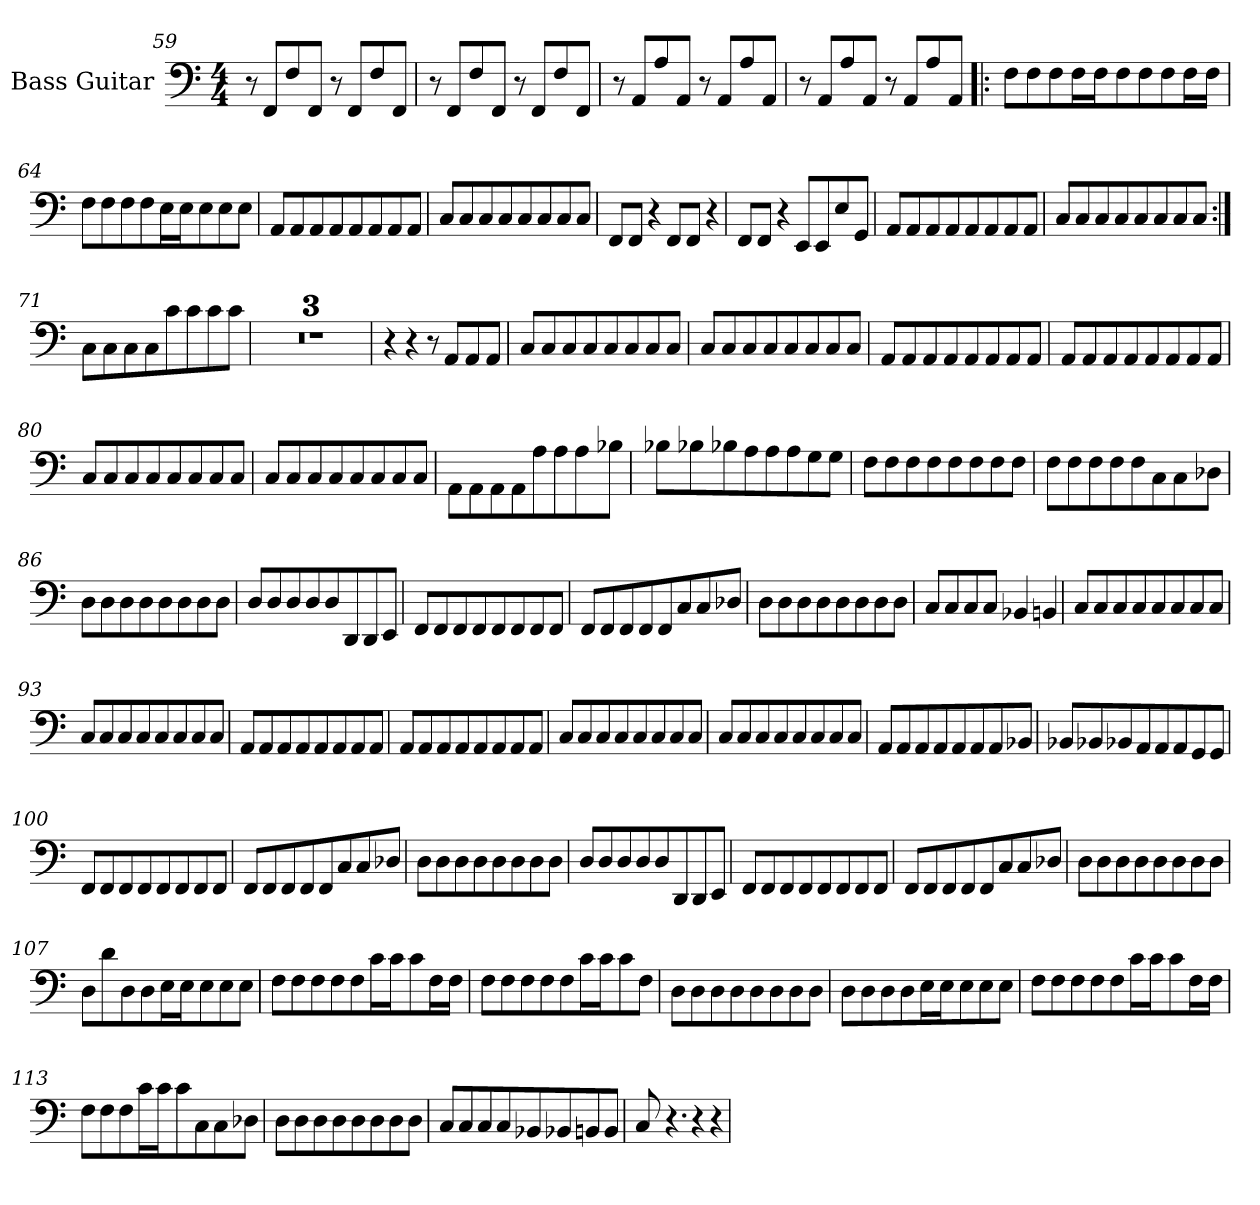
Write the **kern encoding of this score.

**kern
*part1
*staff1
*I"Bass Guitar
*clefF4
*ITrd7c12
*k[]
*M4/4
=59
!LO:N:vis=8
32r
!LO:N:vis=8
32FFF/L
!LO:N:vis=8
32FF/
!LO:N:vis=8
32FFF/J
!LO:N:vis=8
32r
!LO:N:vis=8
32FFF/L
!LO:N:vis=8
32FF/
!LO:N:vis=8
32FFF/J
=60
!LO:N:vis=8
32r
!LO:N:vis=8
32FFF/L
!LO:N:vis=8
32FF/
!LO:N:vis=8
32FFF/J
!LO:N:vis=8
32r
!LO:N:vis=8
32FFF/L
!LO:N:vis=8
32FF/
!LO:N:vis=8
32FFF/J
=61
!LO:N:vis=8
32r
!LO:N:vis=8
32AAA/L
!LO:N:vis=8
32AA/
!LO:N:vis=8
32AAA/J
!LO:N:vis=8
32r
!LO:N:vis=8
32AAA/L
!LO:N:vis=8
32AA/
!LO:N:vis=8
32AAA/J
=62
!LO:N:vis=8
32r
!LO:N:vis=8
32AAA/L
!LO:N:vis=8
32AA/
!LO:N:vis=8
32AAA/J
!LO:N:vis=8
32r
!LO:N:vis=8
32AAA/L
!LO:N:vis=8
32AA/
!LO:N:vis=8
32AAA/J
=63!|:
!LO:N:vis=8
32FF\L
!LO:N:vis=8
32FF\
!LO:N:vis=8
32FF\
!LO:N:vis=16
64FF\L
!LO:N:vis=16
64FF\J
!LO:N:vis=8
32FF\
!LO:N:vis=8
32FF\
!LO:N:vis=8
32FF\
!LO:N:vis=16
64FF\L
!LO:N:vis=16
64FF\JJ
=64
!LO:N:vis=8
32FF\L
!LO:N:vis=8
32FF\
!LO:N:vis=8
32FF\
!LO:N:vis=8
32FF\
!LO:N:vis=16
64EE\L
!LO:N:vis=16
64EE\J
!LO:N:vis=8
32EE\
!LO:N:vis=8
32EE\
!LO:N:vis=8
32EE\J
=65
!LO:N:vis=8
32AAA/L
!LO:N:vis=8
32AAA/
!LO:N:vis=8
32AAA/
!LO:N:vis=8
32AAA/
!LO:N:vis=8
32AAA/
!LO:N:vis=8
32AAA/
!LO:N:vis=8
32AAA/
!LO:N:vis=8
32AAA/J
=66
!LO:N:vis=8
32CC/L
!LO:N:vis=8
32CC/
!LO:N:vis=8
32CC/
!LO:N:vis=8
32CC/
!LO:N:vis=8
32CC/
!LO:N:vis=8
32CC/
!LO:N:vis=8
32CC/
!LO:N:vis=8
32CC/J
=67
!LO:N:vis=8
32FFF/L
!LO:N:vis=8
32FFF/J
!LO:N:vis=4
16r
!LO:N:vis=8
32FFF/L
!LO:N:vis=8
32FFF/J
!LO:N:vis=4
16r
=68
!LO:N:vis=8
32FFF/L
!LO:N:vis=8
32FFF/J
!LO:N:vis=4
16r
!LO:N:vis=8
32EEE/L
!LO:N:vis=8
32EEE/
!LO:N:vis=8
32EE/
!LO:N:vis=8
32GGG/J
=69
!LO:N:vis=8
32AAA/L
!LO:N:vis=8
32AAA/
!LO:N:vis=8
32AAA/
!LO:N:vis=8
32AAA/
!LO:N:vis=8
32AAA/
!LO:N:vis=8
32AAA/
!LO:N:vis=8
32AAA/
!LO:N:vis=8
32AAA/J
=70
!LO:N:vis=8
32CC/L
!LO:N:vis=8
32CC/
!LO:N:vis=8
32CC/
!LO:N:vis=8
32CC/
!LO:N:vis=8
32CC/
!LO:N:vis=8
32CC/
!LO:N:vis=8
32CC/
!LO:N:vis=8
32CC/J
=71:|!
!LO:N:vis=8
32CC\L
!LO:N:vis=8
32CC\
!LO:N:vis=8
32CC\
!LO:N:vis=8
32CC\
!LO:N:vis=8
32C\
!LO:N:vis=8
32C\
!LO:N:vis=8
32C\
!LO:N:vis=8
32C\J
=72
!LO:N:vis=1
1r
=73
!LO:N:vis=1
1r
=74
!LO:N:vis=1
1r
=75
!LO:N:vis=4
16r
!LO:N:vis=4
16r
!LO:N:vis=8
32r
!LO:N:vis=8
32AAA/L
!LO:N:vis=8
32AAA/
!LO:N:vis=8
32AAA/J
=76
!LO:N:vis=8
32CC/L
!LO:N:vis=8
32CC/
!LO:N:vis=8
32CC/
!LO:N:vis=8
32CC/
!LO:N:vis=8
32CC/
!LO:N:vis=8
32CC/
!LO:N:vis=8
32CC/
!LO:N:vis=8
32CC/J
=77
!LO:N:vis=8
32CC/L
!LO:N:vis=8
32CC/
!LO:N:vis=8
32CC/
!LO:N:vis=8
32CC/
!LO:N:vis=8
32CC/
!LO:N:vis=8
32CC/
!LO:N:vis=8
32CC/
!LO:N:vis=8
32CC/J
=78
!LO:N:vis=8
32AAA/L
!LO:N:vis=8
32AAA/
!LO:N:vis=8
32AAA/
!LO:N:vis=8
32AAA/
!LO:N:vis=8
32AAA/
!LO:N:vis=8
32AAA/
!LO:N:vis=8
32AAA/
!LO:N:vis=8
32AAA/J
=79
!LO:N:vis=8
32AAA/L
!LO:N:vis=8
32AAA/
!LO:N:vis=8
32AAA/
!LO:N:vis=8
32AAA/
!LO:N:vis=8
32AAA/
!LO:N:vis=8
32AAA/
!LO:N:vis=8
32AAA/
!LO:N:vis=8
32AAA/J
=80
!LO:N:vis=8
32CC/L
!LO:N:vis=8
32CC/
!LO:N:vis=8
32CC/
!LO:N:vis=8
32CC/
!LO:N:vis=8
32CC/
!LO:N:vis=8
32CC/
!LO:N:vis=8
32CC/
!LO:N:vis=8
32CC/J
=81
!LO:N:vis=8
32CC/L
!LO:N:vis=8
32CC/
!LO:N:vis=8
32CC/
!LO:N:vis=8
32CC/
!LO:N:vis=8
32CC/
!LO:N:vis=8
32CC/
!LO:N:vis=8
32CC/
!LO:N:vis=8
32CC/J
=82
!LO:N:vis=8
32AAA\L
!LO:N:vis=8
32AAA\
!LO:N:vis=8
32AAA\
!LO:N:vis=8
32AAA\
!LO:N:vis=8
32AA\
!LO:N:vis=8
32AA\
!LO:N:vis=8
32AA\
!LO:N:vis=8
32BB-X\J
=83
!LO:N:vis=8
32BB-X\L
!LO:N:vis=8
32BB-X\
!LO:N:vis=8
32BB-X\
!LO:N:vis=8
32AA\
!LO:N:vis=8
32AA\
!LO:N:vis=8
32AA\
!LO:N:vis=8
32GG\
!LO:N:vis=8
32GG\J
=84
!LO:N:vis=8
32FF\L
!LO:N:vis=8
32FF\
!LO:N:vis=8
32FF\
!LO:N:vis=8
32FF\
!LO:N:vis=8
32FF\
!LO:N:vis=8
32FF\
!LO:N:vis=8
32FF\
!LO:N:vis=8
32FF\J
=85
!LO:N:vis=8
32FF\L
!LO:N:vis=8
32FF\
!LO:N:vis=8
32FF\
!LO:N:vis=8
32FF\
!LO:N:vis=8
32FF\
!LO:N:vis=8
32CC\
!LO:N:vis=8
32CC\
!LO:N:vis=8
32DD-X\J
=86
!LO:N:vis=8
32DD\L
!LO:N:vis=8
32DD\
!LO:N:vis=8
32DD\
!LO:N:vis=8
32DD\
!LO:N:vis=8
32DD\
!LO:N:vis=8
32DD\
!LO:N:vis=8
32DD\
!LO:N:vis=8
32DD\J
=87
!LO:N:vis=8
32DD/L
!LO:N:vis=8
32DD/
!LO:N:vis=8
32DD/
!LO:N:vis=8
32DD/
!LO:N:vis=8
32DD/
!LO:N:vis=8
32DDD/
!LO:N:vis=8
32DDD/
!LO:N:vis=8
32EEE/J
=88
!LO:N:vis=8
32FFF/L
!LO:N:vis=8
32FFF/
!LO:N:vis=8
32FFF/
!LO:N:vis=8
32FFF/
!LO:N:vis=8
32FFF/
!LO:N:vis=8
32FFF/
!LO:N:vis=8
32FFF/
!LO:N:vis=8
32FFF/J
=89
!LO:N:vis=8
32FFF/L
!LO:N:vis=8
32FFF/
!LO:N:vis=8
32FFF/
!LO:N:vis=8
32FFF/
!LO:N:vis=8
32FFF/
!LO:N:vis=8
32CC/
!LO:N:vis=8
32CC/
!LO:N:vis=8
32DD-X/J
=90
!LO:N:vis=8
32DD\L
!LO:N:vis=8
32DD\
!LO:N:vis=8
32DD\
!LO:N:vis=8
32DD\
!LO:N:vis=8
32DD\
!LO:N:vis=8
32DD\
!LO:N:vis=8
32DD\
!LO:N:vis=8
32DD\J
=91
!LO:N:vis=8
32CC/L
!LO:N:vis=8
32CC/
!LO:N:vis=8
32CC/
!LO:N:vis=8
32CC/J
!LO:N:vis=4
16BBB-X
!LO:N:vis=4
16BBB
=92
!LO:N:vis=8
32CC/L
!LO:N:vis=8
32CC/
!LO:N:vis=8
32CC/
!LO:N:vis=8
32CC/
!LO:N:vis=8
32CC/
!LO:N:vis=8
32CC/
!LO:N:vis=8
32CC/
!LO:N:vis=8
32CC/J
=93
!LO:N:vis=8
32CC/L
!LO:N:vis=8
32CC/
!LO:N:vis=8
32CC/
!LO:N:vis=8
32CC/
!LO:N:vis=8
32CC/
!LO:N:vis=8
32CC/
!LO:N:vis=8
32CC/
!LO:N:vis=8
32CC/J
=94
!LO:N:vis=8
32AAA/L
!LO:N:vis=8
32AAA/
!LO:N:vis=8
32AAA/
!LO:N:vis=8
32AAA/
!LO:N:vis=8
32AAA/
!LO:N:vis=8
32AAA/
!LO:N:vis=8
32AAA/
!LO:N:vis=8
32AAA/J
=95
!LO:N:vis=8
32AAA/L
!LO:N:vis=8
32AAA/
!LO:N:vis=8
32AAA/
!LO:N:vis=8
32AAA/
!LO:N:vis=8
32AAA/
!LO:N:vis=8
32AAA/
!LO:N:vis=8
32AAA/
!LO:N:vis=8
32AAA/J
=96
!LO:N:vis=8
32CC/L
!LO:N:vis=8
32CC/
!LO:N:vis=8
32CC/
!LO:N:vis=8
32CC/
!LO:N:vis=8
32CC/
!LO:N:vis=8
32CC/
!LO:N:vis=8
32CC/
!LO:N:vis=8
32CC/J
=97
!LO:N:vis=8
32CC/L
!LO:N:vis=8
32CC/
!LO:N:vis=8
32CC/
!LO:N:vis=8
32CC/
!LO:N:vis=8
32CC/
!LO:N:vis=8
32CC/
!LO:N:vis=8
32CC/
!LO:N:vis=8
32CC/J
=98
!LO:N:vis=8
32AAA/L
!LO:N:vis=8
32AAA/
!LO:N:vis=8
32AAA/
!LO:N:vis=8
32AAA/
!LO:N:vis=8
32AAA/
!LO:N:vis=8
32AAA/
!LO:N:vis=8
32AAA/
!LO:N:vis=8
32BBB-X/J
=99
!LO:N:vis=8
32BBB-X/L
!LO:N:vis=8
32BBB-X/
!LO:N:vis=8
32BBB-X/
!LO:N:vis=8
32AAA/
!LO:N:vis=8
32AAA/
!LO:N:vis=8
32AAA/
!LO:N:vis=8
32GGG/
!LO:N:vis=8
32GGG/J
=100
!LO:N:vis=8
32FFF/L
!LO:N:vis=8
32FFF/
!LO:N:vis=8
32FFF/
!LO:N:vis=8
32FFF/
!LO:N:vis=8
32FFF/
!LO:N:vis=8
32FFF/
!LO:N:vis=8
32FFF/
!LO:N:vis=8
32FFF/J
=101
!LO:N:vis=8
32FFF/L
!LO:N:vis=8
32FFF/
!LO:N:vis=8
32FFF/
!LO:N:vis=8
32FFF/
!LO:N:vis=8
32FFF/
!LO:N:vis=8
32CC/
!LO:N:vis=8
32CC/
!LO:N:vis=8
32DD-X/J
=102
!LO:N:vis=8
32DD\L
!LO:N:vis=8
32DD\
!LO:N:vis=8
32DD\
!LO:N:vis=8
32DD\
!LO:N:vis=8
32DD\
!LO:N:vis=8
32DD\
!LO:N:vis=8
32DD\
!LO:N:vis=8
32DD\J
=103
!LO:N:vis=8
32DD/L
!LO:N:vis=8
32DD/
!LO:N:vis=8
32DD/
!LO:N:vis=8
32DD/
!LO:N:vis=8
32DD/
!LO:N:vis=8
32DDD/
!LO:N:vis=8
32DDD/
!LO:N:vis=8
32EEE/J
=104
!LO:N:vis=8
32FFF/L
!LO:N:vis=8
32FFF/
!LO:N:vis=8
32FFF/
!LO:N:vis=8
32FFF/
!LO:N:vis=8
32FFF/
!LO:N:vis=8
32FFF/
!LO:N:vis=8
32FFF/
!LO:N:vis=8
32FFF/J
=105
!LO:N:vis=8
32FFF/L
!LO:N:vis=8
32FFF/
!LO:N:vis=8
32FFF/
!LO:N:vis=8
32FFF/
!LO:N:vis=8
32FFF/
!LO:N:vis=8
32CC/
!LO:N:vis=8
32CC/
!LO:N:vis=8
32DD-X/J
=106
!LO:N:vis=8
32DD\L
!LO:N:vis=8
32DD\
!LO:N:vis=8
32DD\
!LO:N:vis=8
32DD\
!LO:N:vis=8
32DD\
!LO:N:vis=8
32DD\
!LO:N:vis=8
32DD\
!LO:N:vis=8
32DD\J
=107
!LO:N:vis=8
32DD\L
!LO:N:vis=8
32D\
!LO:N:vis=8
32DD\
!LO:N:vis=8
32DD\
!LO:N:vis=16
64EE\L
!LO:N:vis=16
64EE\J
!LO:N:vis=8
32EE\
!LO:N:vis=8
32EE\
!LO:N:vis=8
32EE\J
=108
!LO:N:vis=8
32FF\L
!LO:N:vis=8
32FF\
!LO:N:vis=8
32FF\
!LO:N:vis=8
32FF\
!LO:N:vis=8
32FF\
!LO:N:vis=16
64C\L
!LO:N:vis=16
64C\J
!LO:N:vis=8
32C\
!LO:N:vis=16
64FF\L
!LO:N:vis=16
64FF\JJ
=109
!LO:N:vis=8
32FF\L
!LO:N:vis=8
32FF\
!LO:N:vis=8
32FF\
!LO:N:vis=8
32FF\
!LO:N:vis=8
32FF\
!LO:N:vis=16
64C\L
!LO:N:vis=16
64C\J
!LO:N:vis=8
32C\
!LO:N:vis=8
32FF\J
=110
!LO:N:vis=8
32DD\L
!LO:N:vis=8
32DD\
!LO:N:vis=8
32DD\
!LO:N:vis=8
32DD\
!LO:N:vis=8
32DD\
!LO:N:vis=8
32DD\
!LO:N:vis=8
32DD\
!LO:N:vis=8
32DD\J
=111
!LO:N:vis=8
32DD\L
!LO:N:vis=8
32DD\
!LO:N:vis=8
32DD\
!LO:N:vis=8
32DD\
!LO:N:vis=16
64EE\L
!LO:N:vis=16
64EE\J
!LO:N:vis=8
32EE\
!LO:N:vis=8
32EE\
!LO:N:vis=8
32EE\J
=112
!LO:N:vis=8
32FF\L
!LO:N:vis=8
32FF\
!LO:N:vis=8
32FF\
!LO:N:vis=8
32FF\
!LO:N:vis=8
32FF\
!LO:N:vis=16
64C\L
!LO:N:vis=16
64C\J
!LO:N:vis=8
32C\
!LO:N:vis=16
64FF\L
!LO:N:vis=16
64FF\JJ
=113
!LO:N:vis=8
32FF\L
!LO:N:vis=8
32FF\
!LO:N:vis=8
32FF\
!LO:N:vis=16
64C\L
!LO:N:vis=16
64C\J
!LO:N:vis=8
32C\
!LO:N:vis=8
32CC\
!LO:N:vis=8
32CC\
!LO:N:vis=8
32DD-X\J
=114
!LO:N:vis=8
32DD\L
!LO:N:vis=8
32DD\
!LO:N:vis=8
32DD\
!LO:N:vis=8
32DD\
!LO:N:vis=8
32DD\
!LO:N:vis=8
32DD\
!LO:N:vis=8
32DD\
!LO:N:vis=8
32DD\J
=115
!LO:N:vis=8
32CC/L
!LO:N:vis=8
32CC/
!LO:N:vis=8
32CC/
!LO:N:vis=8
32CC/
!LO:N:vis=8
32BBB-X/
!LO:N:vis=8
32BBB-X/
!LO:N:vis=8
32BBB/
!LO:N:vis=8
32BBB/J
=116
!LO:N:vis=8
32CC
!LO:N:vis=4.
16.r
!LO:N:vis=4
16r
!LO:N:vis=4
16r
=
*-
